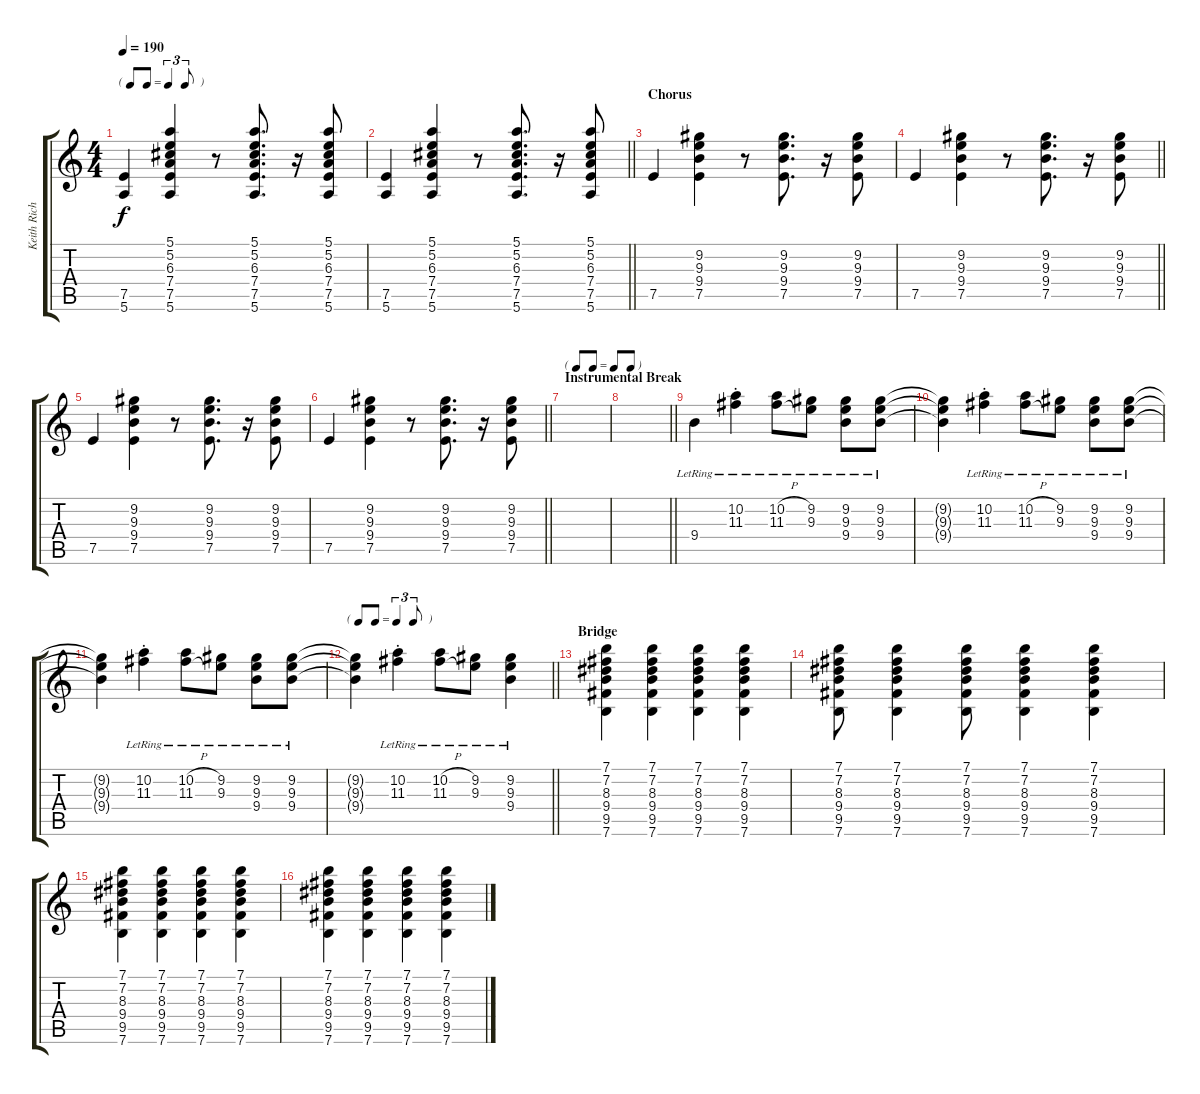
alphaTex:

\track ("Keith Richards" "Keith Rich") {instrument electricguitarjazz}
\staff {score tabs}
\tuning (E4 B3 G3 D3 A2 E2) {hide}
\ts (4 4)
\tf triplet8th
\tempo 190
\clef g2
\ks c
(7.5 5.6).4{dy f} (5.1 5.2 6.3 7.4 7.5 5.6).4 r.8 (5.1 5.2 6.3 7.4 7.5 5.6).8{d} r.16 (5.1 5.2 6.3 7.4 7.5 5.6).8 |
\barLineRight lightlight
(7.5 5.6).4 (5.1 5.2 6.3 7.4 7.5 5.6).4 r.8 (5.1 5.2 6.3 7.4 7.5 5.6).8{d} r.16 (5.1 5.2 6.3 7.4 7.5 5.6).8 |
\section ("" "Chorus")
7.5.4 (9.2 9.3 9.4 7.5).4 r.8 (9.2 9.3 9.4 7.5).8{d} r.16 (9.2 9.3 9.4 7.5).8 |
\barLineRight lightlight
7.5.4 (9.2 9.3 9.4 7.5).4 r.8 (9.2 9.3 9.4 7.5).8{d} r.16 (9.2 9.3 9.4 7.5).8 |
7.5.4 (9.2 9.3 9.4 7.5).4 r.8 (9.2 9.3 9.4 7.5).8{d} r.16 (9.2 9.3 9.4 7.5).8 |
\barLineRight lightlight
7.5.4 (9.2 9.3 9.4 7.5).4 r.8 (9.2 9.3 9.4 7.5).8{d} r.16 (9.2 9.3 9.4 7.5).8 |
\tf none
\section ("" "Instrumental Break")
|
\barLineRight lightlight
|
9.4{lr}.4 (10.2{st lr} 11.3{st lr}).4 (10.2{h lr} 11.3{h lr}).8 (9.2{lr} 9.3{lr}).8 (9.2{lr} 9.3{lr} 9.4{lr}).8 (9.2{lr} 9.3{lr} 9.4{lr}).8 |
(9.2{t} 9.3{t} 9.4{t}).4 (10.2{st lr} 11.3{st lr}).4 (10.2{h lr} 11.3{h lr}).8 (9.2{lr} 9.3{lr}).8 (9.2{lr} 9.3{lr} 9.4{lr}).8 (9.2{lr} 9.3{lr} 9.4{lr}).8 |
(9.2{t} 9.3{t} 9.4{t}).4 (10.2{st lr} 11.3{st lr}).4 (10.2{h lr} 11.3{h lr}).8 (9.2{lr} 9.3{lr}).8 (9.2{lr} 9.3{lr} 9.4{lr}).8 (9.2{lr} 9.3{lr} 9.4{lr}).8 |
\tf triplet8th
\barLineRight lightlight
(9.2{t} 9.3{t} 9.4{t}).4 (10.2{st lr} 11.3{st lr}).4 (10.2{h lr} 11.3{h lr}).8 (9.2{lr} 9.3{lr}).8 (9.2{lr} 9.3{lr} 9.4{lr}).4 |
\section ("" "Bridge")
(7.1 7.2 8.3 9.4 9.5 7.6).4 (7.1 7.2 8.3 9.4 9.5 7.6).4 (7.1 7.2 8.3 9.4 9.5 7.6).4 (7.1 7.2 8.3 9.4 9.5 7.6).4 |
(7.1 7.2 8.3 9.4 9.5 7.6).8 (7.1 7.2 8.3 9.4 9.5 7.6).4 (7.1 7.2 8.3 9.4 9.5 7.6).8 (7.1 7.2 8.3 9.4 9.5 7.6).4 (7.1 7.2 8.3 9.4 9.5 7.6).4 |
(7.1 7.2 8.3 9.4 9.5 7.6).4 (7.1 7.2 8.3 9.4 9.5 7.6).4 (7.1 7.2 8.3 9.4 9.5 7.6).4 (7.1 7.2 8.3 9.4 9.5 7.6).4 |
(7.1 7.2 8.3 9.4 9.5 7.6).4 (7.1 7.2 8.3 9.4 9.5 7.6).4 (7.1 7.2 8.3 9.4 9.5 7.6).4 (7.1 7.2 8.3 9.4 9.5 7.6).4
